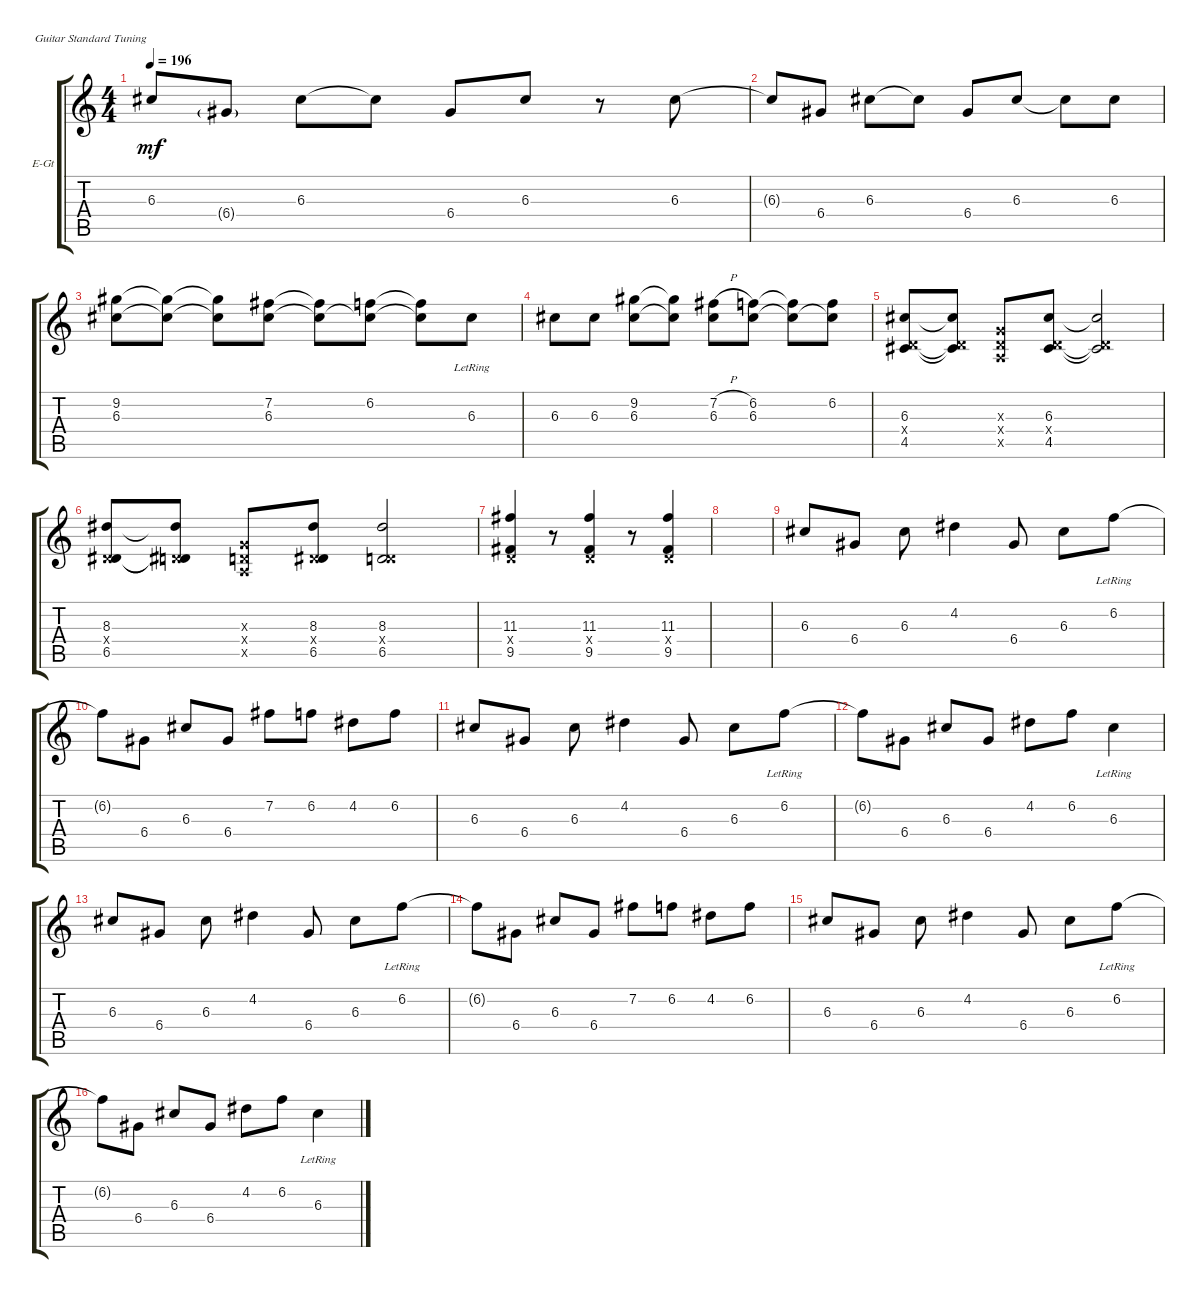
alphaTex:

\defaultSystemsLayout 4
\bracketExtendMode groupsimilarinstruments
\firstSystemTrackNameOrientation horizontal
\otherSystemsTrackNameOrientation horizontal
\track ("Lead" "E-Gt") {instrument distortionguitar}
\staff {score tabs}
\tuning (E4 B3 G3 D3 A2 E2)
\ts (4 4)
\tempo 196
\clef g2
\ks c
6.3.8{dy mf} 6.4{g}.8 6.3.8 6.3{t}.8 6.4.8 6.3.8 r.8 6.3.8 |
6.3{t}.8 6.4.8 6.3.8 6.3{t}.8 6.4.8 6.3.8 6.3{t}.8 6.3.8 |
(9.2 6.3).8 (9.2{t} 6.3{t}).8 (9.2{t} 6.3{t}).8 (7.2 6.3).8 (7.2{t} 6.3{t}).8 (6.2 6.3{t}).8 (6.2{t} 6.3{t}).8 6.3{lr}.8 |
6.3.8 6.3.8 (6.3 9.2).8 (9.2{t} 6.3{t}).8 (6.3 7.2{h}).8 (6.3 6.2).8 (6.2{t} 6.3{t}).8 (6.2 6.3{t}).8 |
(4.5 0.4{x} 6.3).8 (6.3{t} 4.5{t} 0.4{x t}).8 (0.3{x} 0.4{x} 0.5{x}).8 (6.3 0.4{x} 4.5).8 (6.3{t} 0.4{x t} 4.5{t}).2 |
(0.4{x} 6.5 8.3).8 (0.4{x t} 6.5{t} 8.3{t}).8 (0.5{x} 0.4{x} 0.3{x}).8 (8.3 0.4{x} 6.5).8 (6.5 8.3 0.4{x}).2 |
(9.5 0.4{x} 11.3).4 r.8 (9.5 0.4{x} 11.3).4 r.8 (9.5 0.4{x} 11.3).4 |
|
6.3.8 6.4.8 6.3.8 4.2.4 6.4.8 6.3.8 6.2{lr}.8 |
6.2{t}.8 6.4.8 6.3.8 6.4.8 7.2.8 6.2.8 4.2.8 6.2.8 |
6.3.8 6.4.8 6.3.8 4.2.4 6.4.8 6.3.8 6.2{lr}.8 |
6.2{t}.8 6.4.8 6.3.8 6.4.8 4.2.8 6.2.8 6.3{lr}.4 |
6.3.8 6.4.8 6.3.8 4.2.4 6.4.8 6.3.8 6.2{lr}.8 |
6.2{t}.8 6.4.8 6.3.8 6.4.8 7.2.8 6.2.8 4.2.8 6.2.8 |
6.3.8 6.4.8 6.3.8 4.2.4 6.4.8 6.3.8 6.2{lr}.8 |
6.2{t}.8 6.4.8 6.3.8 6.4.8 4.2.8 6.2.8 6.3{lr}.4
